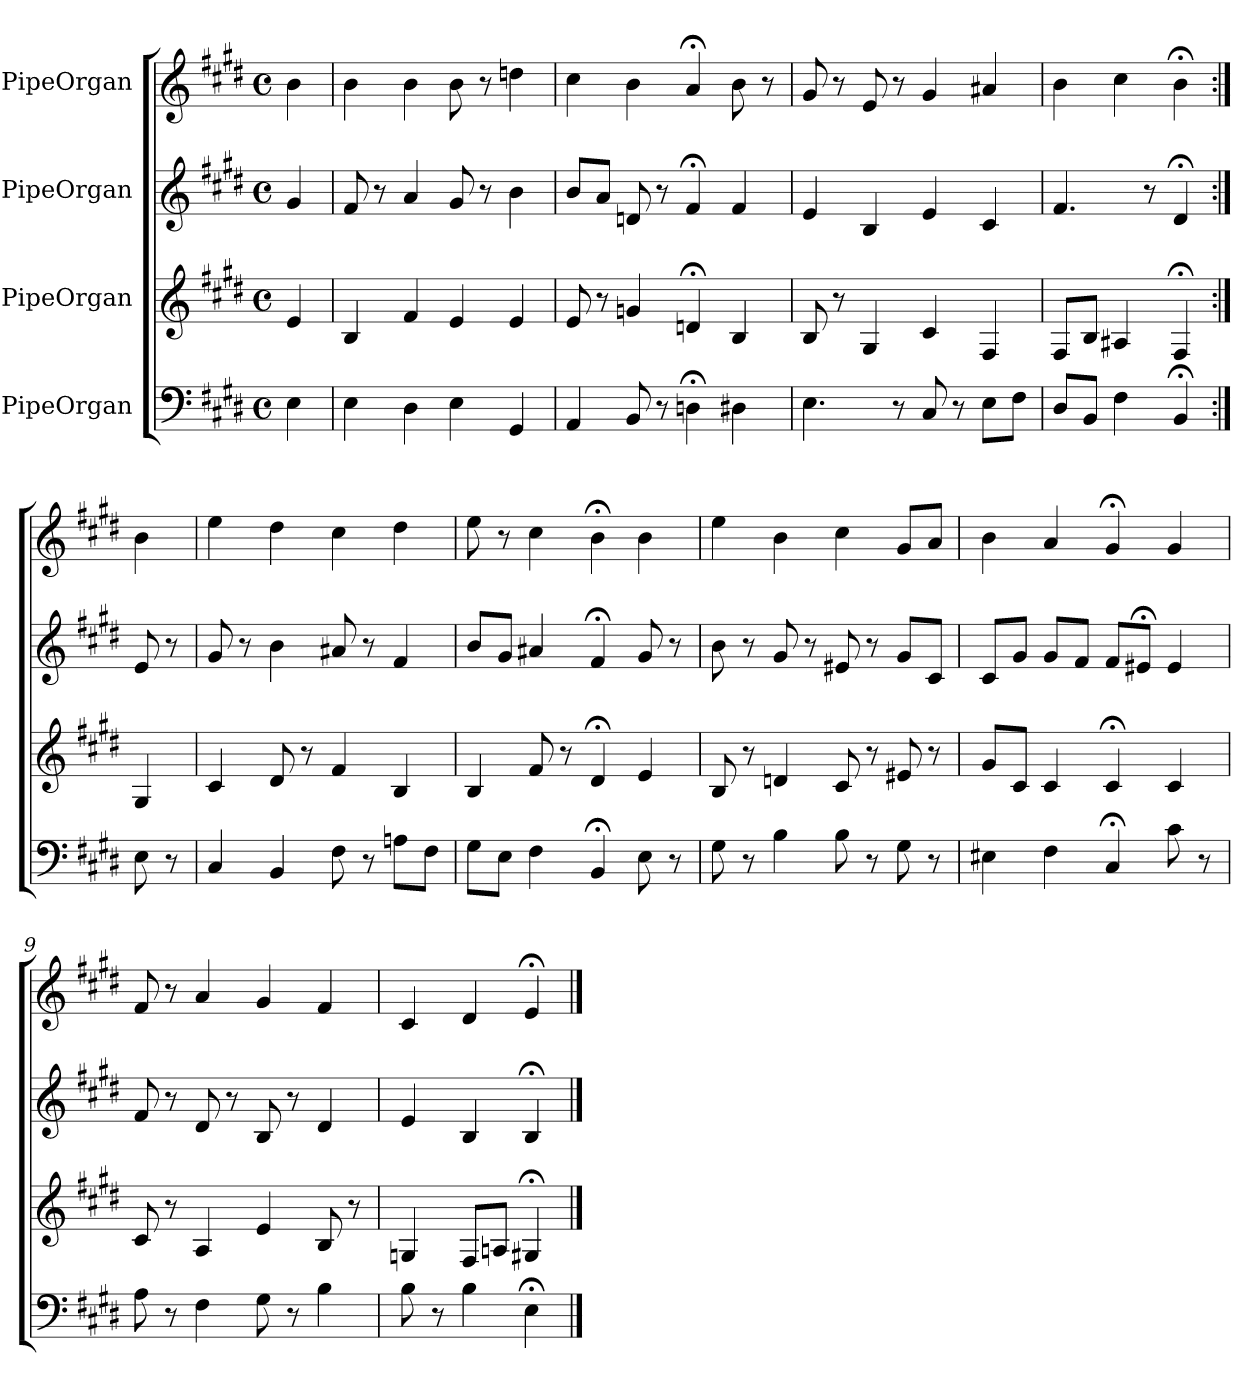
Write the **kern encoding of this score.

**kern	**kern	**kern	**kern
*part4	*part3	*part2	*part1
*staff4	*staff3	*staff2	*staff1
*I"PipeOrgan	*I"PipeOrgan	*I"PipeOrgan	*I"PipeOrgan
*k[f#c#g#d#]	*k[f#c#g#d#]	*k[f#c#g#d#]	*k[f#c#g#d#]
*E:	*E:	*E:	*E:
*M4/4	*M4/4	*M4/4	*M4/4
*met(c)	*met(c)	*met(c)	*met(c)
*MM60	*MM60	*MM60	*MM60
=	=	=	=
4E	4e	4g#	4b
=1	=1	=1	=1
4E	4B	8f#	4b
.	.	8r	.
4D#	4f#	4a	4b
4E	4e	8g#	8b
.	.	8r	8r
4GG#	4e	4b	4ddn
=2	=2	=2	=2
4AA	8e	8bL	4cc#
.	8r	8aJ	.
8BB	4gn	8dn	4b
8r	.	8r	.
4Dn;<	4dn;<	4f#;<	4a;<
4D#X	4B	4f#	8b
.	.	.	8r
=3	=3	=3	=3
4.E	8B	4e	8g#
.	8r	.	8r
.	4G#	4B	8e
8r	.	.	8r
8C#	4c#	4e	4g#
8r	.	.	.
8EL	4F#	4c#	4a#X
8F#J	.	.	.
=4	=4	=4	=4
8D#L	8F#L	4.f#	4b
8BBJ	8BJ	.	.
4F#	4A#X	.	4cc#
.	.	8r	.
4BB;<	4F#;<	4d#;<	4b;<
=:|!	=:|!	=:|!	=:|!
8E	4G#	8e	4b
8r	.	8r	.
=5	=5	=5	=5
4C#	4c#	8g#	4ee
.	.	8r	.
4BB	8d#	4b	4dd#
.	8r	.	.
8F#	4f#	8a#X	4cc#
8r	.	8r	.
8AnL	4B	4f#	4dd#
8F#J	.	.	.
=6	=6	=6	=6
8G#L	4B	8bL	8ee
8EJ	.	8g#J	8r
4F#	8f#	4a#X	4cc#
.	8r	.	.
4BB;<	4d#;<	4f#;<	4b;<
8E	4e	8g#	4b
8r	.	8r	.
=7	=7	=7	=7
8G#	8B	8b	4ee
8r	8r	8r	.
4B	4dn	8g#	4b
.	.	8r	.
8B	8c#	8e#X	4cc#
8r	8r	8r	.
8G#	8e#X	8g#L	8g#L
8r	8r	8c#J	8aJ
=8	=8	=8	=8
4E#X	8g#L	8c#L	4b
.	8c#J	8g#J	.
4F#	4c#	8g#L	4a
.	.	8f#J	.
4C#;<	4c#;<	8f#L	4g#;<
.	.	8e#X;<J	.
8c#	4c#	4e#	4g#
8r	.	.	.
=9	=9	=9	=9
8A	8c#	8f#	8f#
8r	8r	8r	8r
4F#	4A	8d#	4a
.	.	8r	.
8G#	4e	8B	4g#
8r	.	8r	.
4B	8B	4d#	4f#
.	8r	.	.
=10	=10	=10	=10
8B	4Gn	4e	4c#
8r	.	.	.
4B	8F#L	4B	4d#
.	8AnJ	.	.
4E;<	4G#X;<	4B;<	4e;<
==	==	==	==
*-	*-	*-	*-
